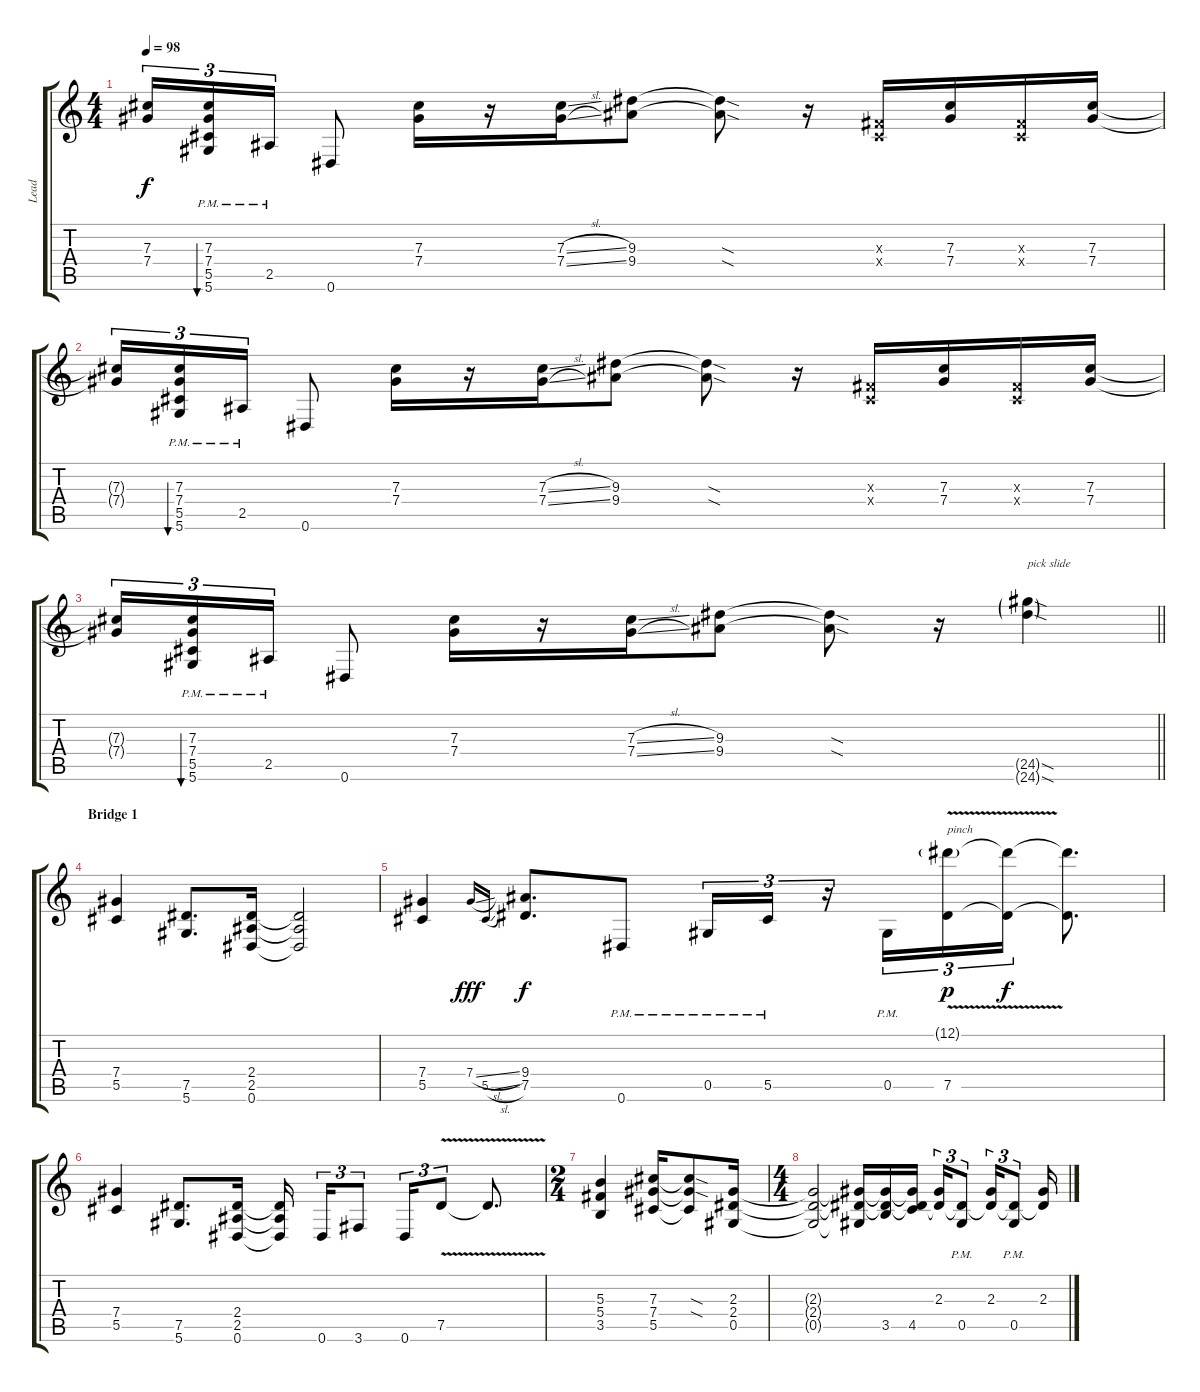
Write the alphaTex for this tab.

\track ("Lead" "Lead") {instrument distortionguitar}
\staff {score tabs}
\tuning (Eb4 Bb3 Gb3 Db3 Ab2 Eb2) {hide}
\ts (4 4)
\tempo 98
\clef g2
\ks c
(7.3{t} 7.4{t}).16{tu (3 2) dy f} (7.3{pm} 7.4{pm} 5.5{pm} 5.6{pm}).16{tu (3 2) bu 60} 2.5{pm}.16{tu (3 2)} 0.6.8 (7.3 7.4).16 r.16 (7.3{sl} 7.4{sl}).16 (9.3 9.4).8 (9.3{sod t} 9.4{sod t}).8 r.16 (0.3{x} 0.4{x}).16 (7.3 7.4).16 (0.3{x} 0.4{x}).16 (7.3 7.4).16 |
(7.3{t} 7.4{t}).16{tu (3 2)} (7.3{pm} 7.4{pm} 5.5{pm} 5.6{pm}).16{tu (3 2) bu 60} 2.5{pm}.16{tu (3 2)} 0.6.8 (7.3 7.4).16 r.16 (7.3{sl} 7.4{sl}).16 (9.3 9.4).8 (9.3{sod t} 9.4{sod t}).8 r.16 (0.3{x} 0.4{x}).16 (7.3 7.4).16 (0.3{x} 0.4{x}).16 (7.3 7.4).16 |
\barLineRight lightlight
(7.3{t} 7.4{t}).16{tu (3 2)} (7.3{pm} 7.4{pm} 5.5{pm} 5.6{pm}).16{tu (3 2) bu 60} 2.5{pm}.16{tu (3 2)} 0.6.8 (7.3 7.4).16 r.16 (7.3{sl} 7.4{sl}).16 (9.3 9.4).8 (9.3{sod t} 9.4{sod t}).8 r.16 (24.5{sod g} 24.6{sod g}).4{txt "pick slide"} |
\section ("" "Bridge 1")
(7.4 5.5).4 (7.5 5.6).8{d} (2.4 2.5 0.6).16 (2.4{t} 2.5{t} 0.6{t}).2 |
(7.4 5.5).4 7.4{sl}.16{gr onbeat dy fff} 5.5{sl}.16{gr onbeat} (9.4 7.5).8{d dy f} 0.6{pm}.8 0.5{pm}.16{tu (3 2)} 5.5{pm}.16{tu (3 2)} r.16{tu (3 2)} 0.5{pm}.16{tu (3 2)} (12.1{v g} 7.5{v}).16{tu (3 2) txt "pinch" dy p} (12.1{t} 7.5{t}).16{tu (3 2) dy f} (12.1{t} 7.5{t}).8{d} |
(7.4 5.5).4 (7.5 5.6).8{d} (2.4 2.5 0.6).16 (2.4{t} 2.5{t} 0.6{t}).16{beam splitsecondary} 0.6.16{tu (3 2)} 3.6.8{tu (3 2)} 0.6.16{tu (3 2)} 7.5{v}.8{tu (3 2)} 7.5{t}.8{d} |
\ts (2 4)
(5.3 5.4 3.5).4 (7.3 7.4 5.5).16 (7.3{sod t} 7.4{sod t} 5.5{t}).8 (2.3 2.4 0.5).16 |
\ts (4 4)
(2.3{t} 2.4{t} 0.5{t}).2 (2.3{t} 2.4{t} 0.5{t}).16 (2.3{t} 2.4{t} 3.5).16 (2.3{t} 2.4{t} 4.5).16{beam splitsecondary} (2.3 2.4{t}).16{tu (3 2)} (2.4{t} 0.5{pm}).8{tu (3 2)} (2.3 2.4{t}).16{tu (3 2)} (2.4{t} 0.5{pm}).8{tu (3 2)} (2.3 2.4{t}).16
